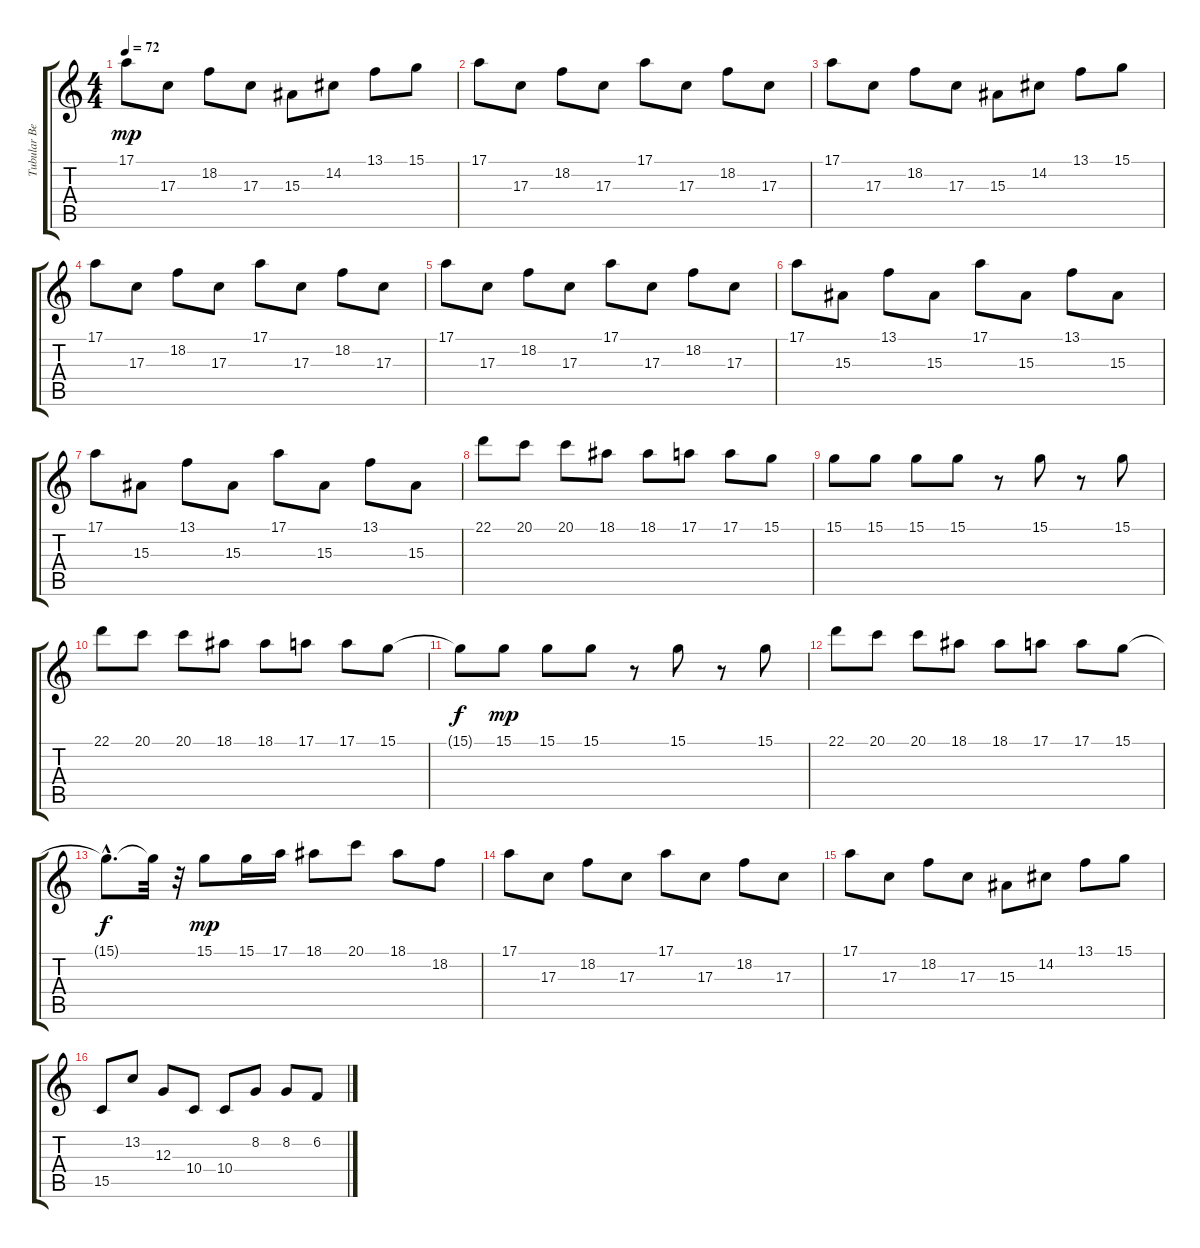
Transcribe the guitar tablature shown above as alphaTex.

\track ("Tubular Bells" "Tubular Be") {instrument tubularbells}
\staff {score tabs}
\tuning (E4 B3 G3 D3 A2 E2) {hide}
\ts (4 4)
\tempo 72
\clef g2
\ks c
17.1.8{dy mp} 17.3.8 18.2.8 17.3.8 15.3.8 14.2.8 13.1.8 15.1.8 |
17.1.8 17.3.8 18.2.8 17.3.8 17.1.8 17.3.8 18.2.8 17.3.8 |
17.1.8 17.3.8 18.2.8 17.3.8 15.3.8 14.2.8 13.1.8 15.1.8 |
17.1.8 17.3.8 18.2.8 17.3.8 17.1.8 17.3.8 18.2.8 17.3.8 |
17.1.8 17.3.8 18.2.8 17.3.8 17.1.8 17.3.8 18.2.8 17.3.8 |
17.1.8 15.3.8 13.1.8 15.3.8 17.1.8 15.3.8 13.1.8 15.3.8 |
17.1.8 15.3.8 13.1.8 15.3.8 17.1.8 15.3.8 13.1.8 15.3.8 |
22.1.8 20.1.8 20.1.8 18.1.8 18.1.8 17.1.8 17.1.8 15.1.8 |
15.1.8 15.1.8 15.1.8 15.1.8 r.8 15.1.8 r.8 15.1.8 |
22.1.8 20.1.8 20.1.8 18.1.8 18.1.8 17.1.8 17.1.8 15.1.8 |
15.1{t}.8{dy f} 15.1.8{dy mp} 15.1.8 15.1.8 r.8 15.1.8 r.8 15.1.8 |
22.1.8 20.1.8 20.1.8 18.1.8 18.1.8 17.1.8 17.1.8 15.1.8 |
15.1{hac t}.8{d dy f} 15.1{t}.32 r.32 15.1.8{dy mp} 15.1.16 17.1.16 18.1.8 20.1.8 18.1.8 18.2.8 |
17.1.8 17.3.8 18.2.8 17.3.8 17.1.8 17.3.8 18.2.8 17.3.8 |
17.1.8 17.3.8 18.2.8 17.3.8 15.3.8 14.2.8 13.1.8 15.1.8 |
15.5.8 13.2.8 12.3.8 10.4.8 10.4.8 8.2.8 8.2.8 6.2.8
